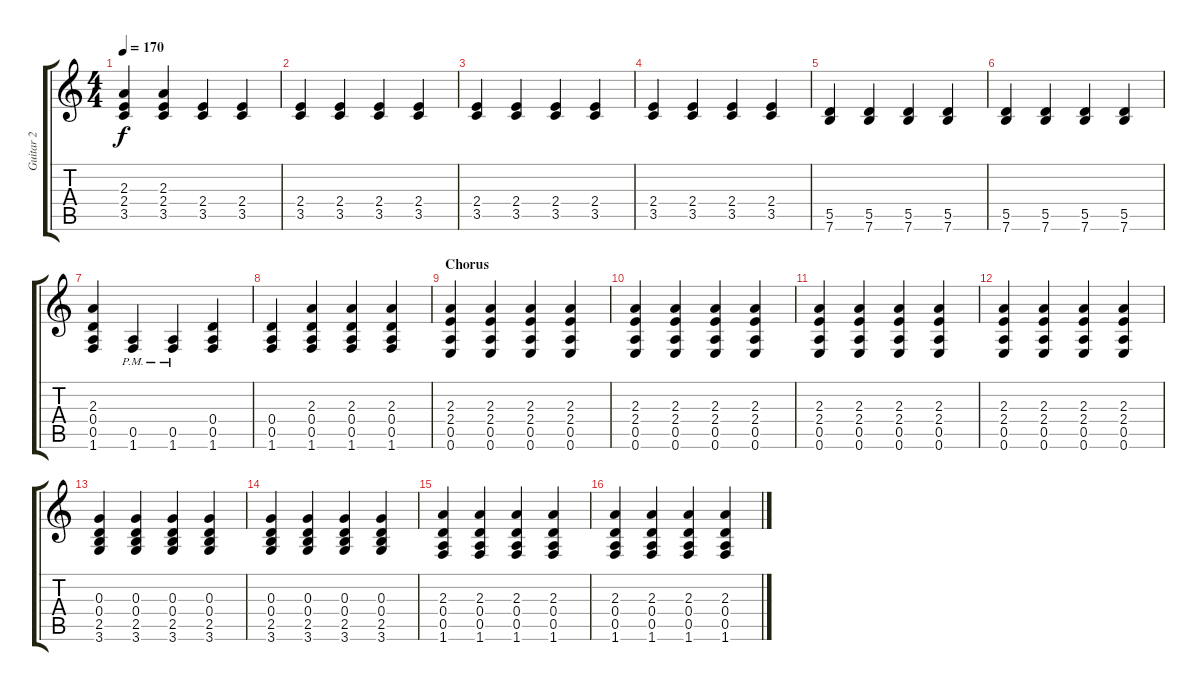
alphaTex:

\track ("Guitar 2" "Guitar 2") {instrument distortionguitar}
\staff {score tabs}
\tuning (E4 B3 G3 D3 A2 E2) {hide}
\ts (4 4)
\tempo 170
\clef g2
\ks c
(2.3 2.4 3.5).4{dy f} (2.3 2.4 3.5).4 (2.4 3.5).4 (2.4 3.5).4 |
(2.4 3.5).4 (2.4 3.5).4 (2.4 3.5).4 (2.4 3.5).4 |
(2.4 3.5).4 (2.4 3.5).4 (2.4 3.5).4 (2.4 3.5).4 |
(2.4 3.5).4 (2.4 3.5).4 (2.4 3.5).4 (2.4 3.5).4 |
(5.5 7.6).4 (5.5 7.6).4 (5.5 7.6).4 (5.5 7.6).4 |
(5.5 7.6).4 (5.5 7.6).4 (5.5 7.6).4 (5.5 7.6).4 |
(2.3 0.4 0.5 1.6).4 (0.5{pm} 1.6).4 (0.5{pm} 1.6).4 (0.4 0.5 1.6).4 |
(0.4 0.5 1.6).4 (2.3 0.4 0.5 1.6).4 (2.3 0.4 0.5 1.6).4 (2.3 0.4 0.5 1.6).4 |
\section ("" "Chorus")
(2.3 2.4 0.5 0.6).4 (2.3 2.4 0.5 0.6).4 (2.3 2.4 0.5 0.6).4 (2.3 2.4 0.5 0.6).4 |
(2.3 2.4 0.5 0.6).4 (2.3 2.4 0.5 0.6).4 (2.3 2.4 0.5 0.6).4 (2.3 2.4 0.5 0.6).4 |
(2.3 2.4 0.5 0.6).4 (2.3 2.4 0.5 0.6).4 (2.3 2.4 0.5 0.6).4 (2.3 2.4 0.5 0.6).4 |
(2.3 2.4 0.5 0.6).4 (2.3 2.4 0.5 0.6).4 (2.3 2.4 0.5 0.6).4 (2.3 2.4 0.5 0.6).4 |
(0.3 0.4 2.5 3.6).4 (0.3 0.4 2.5 3.6).4 (0.3 0.4 2.5 3.6).4 (0.3 0.4 2.5 3.6).4 |
(0.3 0.4 2.5 3.6).4 (0.3 0.4 2.5 3.6).4 (0.3 0.4 2.5 3.6).4 (0.3 0.4 2.5 3.6).4 |
(2.3 0.4 0.5 1.6).4 (2.3 0.4 0.5 1.6).4 (2.3 0.4 0.5 1.6).4 (2.3 0.4 0.5 1.6).4 |
(2.3 0.4 0.5 1.6).4 (2.3 0.4 0.5 1.6).4 (2.3 0.4 0.5 1.6).4 (2.3 0.4 0.5 1.6).4
